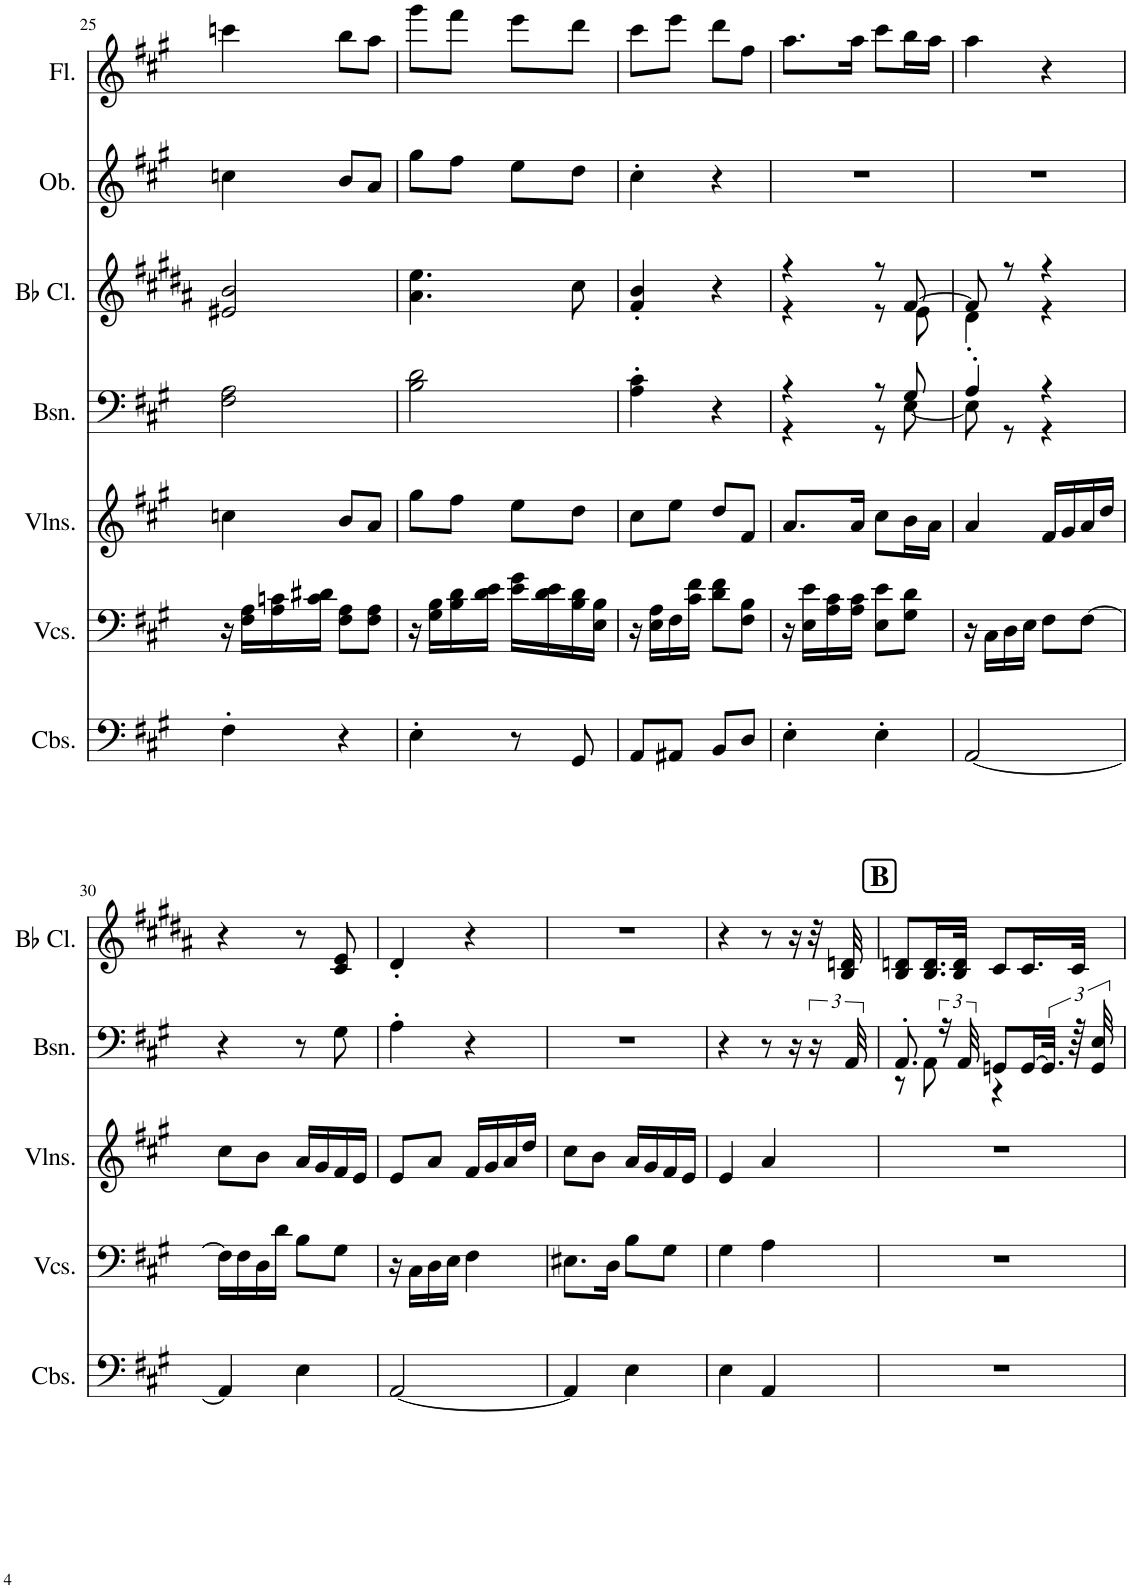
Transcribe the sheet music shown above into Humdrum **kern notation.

**kern	**kern	**kern	**kern	**kern	**kern	**kern
*part7	*part6	*part5	*part4	*part3	*part2	*part1
*staff7	*staff6	*staff5	*staff4	*staff3	*staff2	*staff1
*I"Contrabasses, Contrabasse	*I"Violoncellos, Viola	*I"Violins, Violine I	*I"Bassoon, 2 Fagotti	*I"Bb Clarinet, 2 Clarinetti in A	*I"Oboe, 2 Oboi	*I"Flute, 2 Flauti
*I'Cbs.	*I'Vcs.	*I'Vlns.	*I'Bsn.	*I'Bb Cl.	*I'Ob.	*I'Fl.
!!LO:PB:g=z
*clefF4	*clefF4	*clefG2	*clefF4	*clefG2	*clefG2	*clefG2
*Trd7c12	*	*	*	*Trd1c2	*	*
*k[f#c#g#]	*k[f#c#g#]	*k[f#c#g#]	*k[f#c#g#]	*k[f#c#g#d#a#]	*k[f#c#g#]	*k[f#c#g#]
*M2/4	*M2/4	*M2/4	*M2/4	*M2/4	*M2/4	*M2/4
=25	=25	=25	=25	=25	=25	=25
4F#'\	16r	4ccn\	2F#\ 2A\	2e#X/ 2b/	4ccn\	4cccn\
.	16F#\ 16A\LL	.	.	.	.	.
.	16A\ 16cn\	.	.	.	.	.
.	16c\ 16d#X\JJ	.	.	.	.	.
4r	8F#\ 8A\L	8b/L	.	.	8b/L	8bb\L
.	8F#\ 8A\J	8a/J	.	.	8a/J	8aa\J
=26	=26	=26	=26	=26	=26	=26
4E'\	16r	8gg#\L	2B\ 2d\	4.a#\ 4.ee\	8gg#\L	8ggg#\L
.	16G#\ 16B\LL	.	.	.	.	.
.	16B\ 16d\	8ff#\J	.	.	8ff#\J	8fff#\J
.	16d\ 16e\JJ	.	.	.	.	.
8r	16e\ 16g#\LL	8ee\L	.	.	8ee\L	8eee\L
.	16d\ 16e\	.	.	.	.	.
8GG#/	16B\ 16d\	8dd\J	.	8cc#\	8dd\J	8ddd\J
.	16E\ 16B\JJ	.	.	.	.	.
=27	=27	=27	=27	=27	=27	=27
8AA/L	16r	8cc#\L	4A\' 4c#\'	4f#/' 4b/'	4cc#'\	8ccc#\L
.	16E\ 16A\LL	.	.	.	.	.
8AA#X/J	16F#\	8ee\J	.	.	.	8eee\J
.	16c#\ 16f#\JJ	.	.	.	.	.
8BB/L	8d\ 8f#\L	8dd/L	4r	4r	4r	8ddd\L
8D/J	8F#\ 8B\J	8f#/J	.	.	.	8ff#\J
=28	=28	=28	=28	=28	=28	=28
*	*	*	*^	*^	*	*
4E'\	16r	8.a/L	4r	4r	4r	4r	2r	8.aa\L
.	16E\ 16e\LL	.	.	.	.	.	.	.
.	16A\ 16c#\	.	.	.	.	.	.	.
.	16A\ 16c#\JJ	16a/Jk	.	.	.	.	.	16aa\Jk
4E'\	8E\ 8e\L	8cc#\L	8r	8r	8r	8r	.	8ccc#\L
.	8G#\ 8d\J	16b\L	8G#/	[8E\	[8f#/	8e\	.	16bb\L
.	.	16a\JJ	.	.	.	.	.	16aa\JJ
=29	=29	=29	=29	=29	=29	=29	=29	=29
[2AA/	16r	4a/	4A'/	8E\]	8f#/]	4d#'\	2r	4aa\
.	16C#\LL	.	.	.	.	.	.	.
.	16D\	.	.	8r	8r	.	.	.
.	16E\JJ	.	.	.	.	.	.	.
.	8F#\L	16f#/LL	4r	4r	4r	4r	.	4r
.	.	16g#/	.	.	.	.	.	.
.	[8F#\J	16a/	.	.	.	.	.	.
.	.	16dd/JJ	.	.	.	.	.	.
*	*	*	*v	*v	*	*	*	*
*	*	*	*	*v	*v	*	*
!!LO:LB:g=z
=30	=30	=30	=30	=30	=30	=30
4AA/]	16F#\LL]	8cc#\L	4r	4r	2r	2r
.	16F#\	.	.	.	.	.
.	16D\	8b\J	.	.	.	.
.	16d\JJ	.	.	.	.	.
4E\	8B\L	16a/LL	8r	8r	.	.
.	.	16g#/	.	.	.	.
.	8G#\J	16f#/	8G#\	8c#/ 8e/	.	.
.	.	16e/JJ	.	.	.	.
=31	=31	=31	=31	=31	=31	=31
[2AA/	16r	8e/L	4A'\	4d#'/	2r	2r
.	16C#\LL	.	.	.	.	.
.	16D\	8a/J	.	.	.	.
.	16E\JJ	.	.	.	.	.
.	4F#\	16f#/LL	4r	4r	.	.
.	.	16g#/	.	.	.	.
.	.	16a/	.	.	.	.
.	.	16dd/JJ	.	.	.	.
=32	=32	=32	=32	=32	=32	=32
4AA/]	8.E#X\L	8cc#\L	2r	2r	2r	2r
.	.	8b\J	.	.	.	.
.	16D\Jk	.	.	.	.	.
4E\	8B\L	16a/LL	.	.	.	.
.	.	16g#/	.	.	.	.
.	8G#\J	16f#/	.	.	.	.
.	.	16e/JJ	.	.	.	.
=33	=33	=33	=33	=33	=33	=33
4E\	4G#\	4e/	4r	4r	2r	2r
4AA/	4A\	4a/	8r	8r	.	.
.	.	.	16r	16r	.	.
.	.	.	24r	32r	.	.
.	.	.	.	32B/ 32dn/	.	.
.	.	.	48AA/	.	.	.
!!LO:REH:place=s1:a:B:cj:fs=14:t=B
=34	=34	=34	=34	=34	=34	=34
*	*	*	*^	*	*	*
2r	2r	2r	8.AA'/	8r	8B/ 8dn/L	2r	2r
.	.	.	.	8AA\	16.B/ 16.d/L	.	.
.	.	.	24r	.	.	.	.
.	.	.	.	.	32B/ 32d/JJk	.	.
.	.	.	48AA/	.	.	.	.
.	.	.	8GGn/L	4r	8c#/L	.	.
.	.	.	[16GG/L	.	16.c#/L	.	.
.	.	.	48.GG/JJk]	.	.	.	.
.	.	.	96r	.	32c#/JJk	.	.
.	.	.	48GG/ 48E/	.	.	.	.
*	*	*	*v	*v	*	*	*
=	=	=	=	=	=	=
*-	*-	*-	*-	*-	*-	*-
